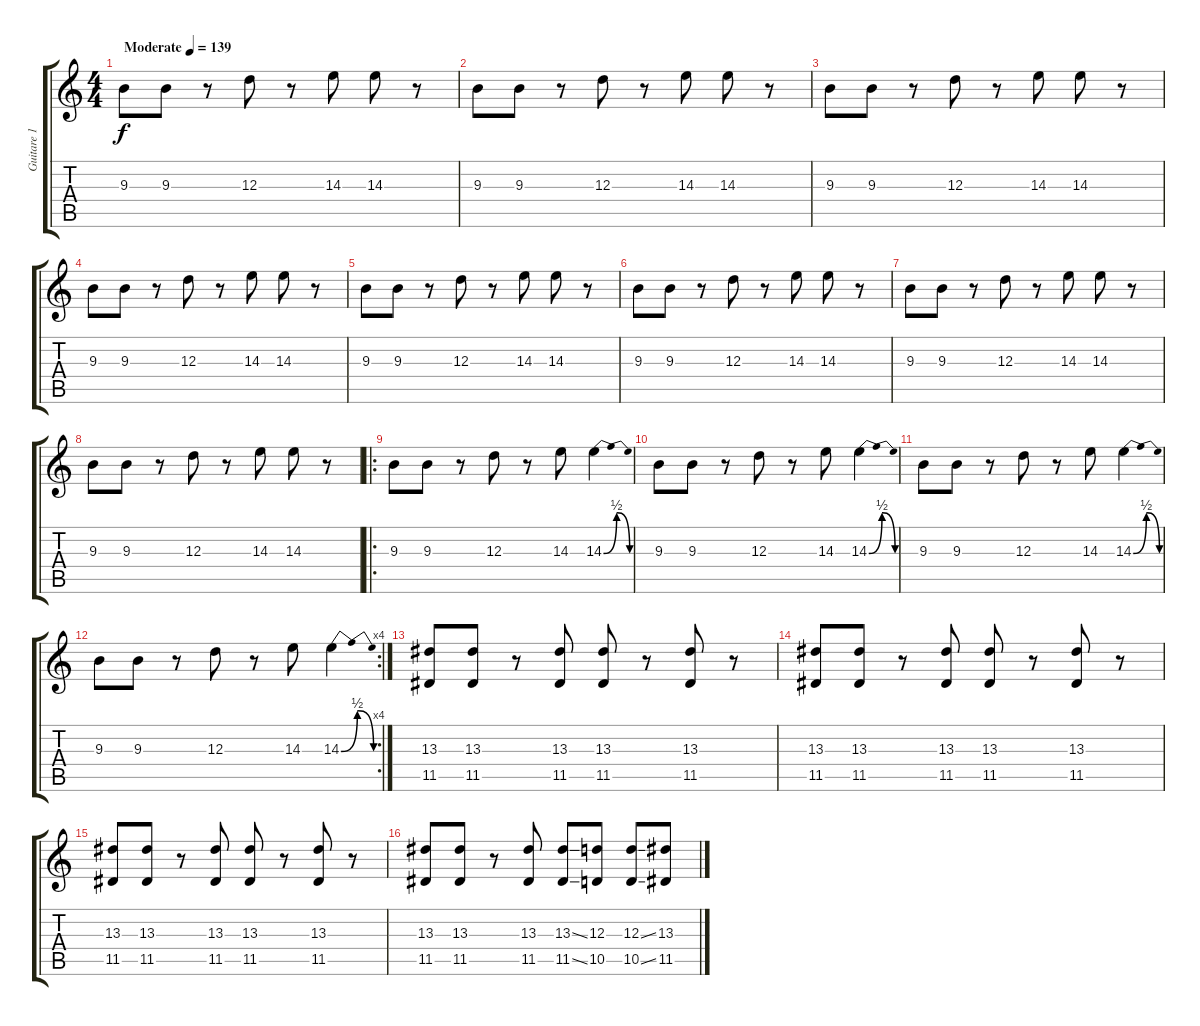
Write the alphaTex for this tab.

\track ("Guitare 1" "Guitare 1") {instrument distortionguitar}
\staff {score tabs}
\tuning (B3 Gb3 D3 A2 E2 B1) {hide}
\ts (4 4)
\tempo (139 "Moderate")
\clef g2
\ks c
9.3.8{dy f instrument distortionguitar} 9.3.8 r.8 12.3.8 r.8 14.3.8 14.3.8 r.8 |
9.3.8 9.3.8 r.8 12.3.8 r.8 14.3.8 14.3.8 r.8 |
9.3.8 9.3.8 r.8 12.3.8 r.8 14.3.8 14.3.8 r.8 |
9.3.8 9.3.8 r.8 12.3.8 r.8 14.3.8 14.3.8 r.8 |
9.3.8 9.3.8 r.8 12.3.8 r.8 14.3.8 14.3.8 r.8 |
9.3.8 9.3.8 r.8 12.3.8 r.8 14.3.8 14.3.8 r.8 |
9.3.8 9.3.8 r.8 12.3.8 r.8 14.3.8 14.3.8 r.8 |
9.3.8 9.3.8 r.8 12.3.8 r.8 14.3.8 14.3.8 r.8 |
\ro
9.3.8 9.3.8 r.8 12.3.8 r.8 14.3.8 14.3{be (bendrelease 0 0 30 2 30 2 60 0)}.4 |
9.3.8 9.3.8 r.8 12.3.8 r.8 14.3.8 14.3{be (bendrelease 0 0 30 2 30 2 60 0)}.4 |
9.3.8 9.3.8 r.8 12.3.8 r.8 14.3.8 14.3{be (bendrelease 0 0 30 2 30 2 60 0)}.4 |
\rc 4
9.3.8 9.3.8 r.8 12.3.8 r.8 14.3.8 14.3{be (bendrelease 0 0 30 2 30 2 60 0)}.4 |
(13.3 11.5).8 (13.3 11.5).8 r.8 (13.3 11.5).8 (13.3 11.5).8 r.8 (13.3 11.5).8 r.8 |
(13.3 11.5).8 (13.3 11.5).8 r.8 (13.3 11.5).8 (13.3 11.5).8 r.8 (13.3 11.5).8 r.8 |
(13.3 11.5).8 (13.3 11.5).8 r.8 (13.3 11.5).8 (13.3 11.5).8 r.8 (13.3 11.5).8 r.8 |
(13.3 11.5).8 (13.3 11.5).8 r.8 (13.3 11.5).8 (13.3{ss} 11.5{ss}).8 (12.3 10.5).8 (12.3{ss} 10.5{ss}).8 (13.3 11.5).8
